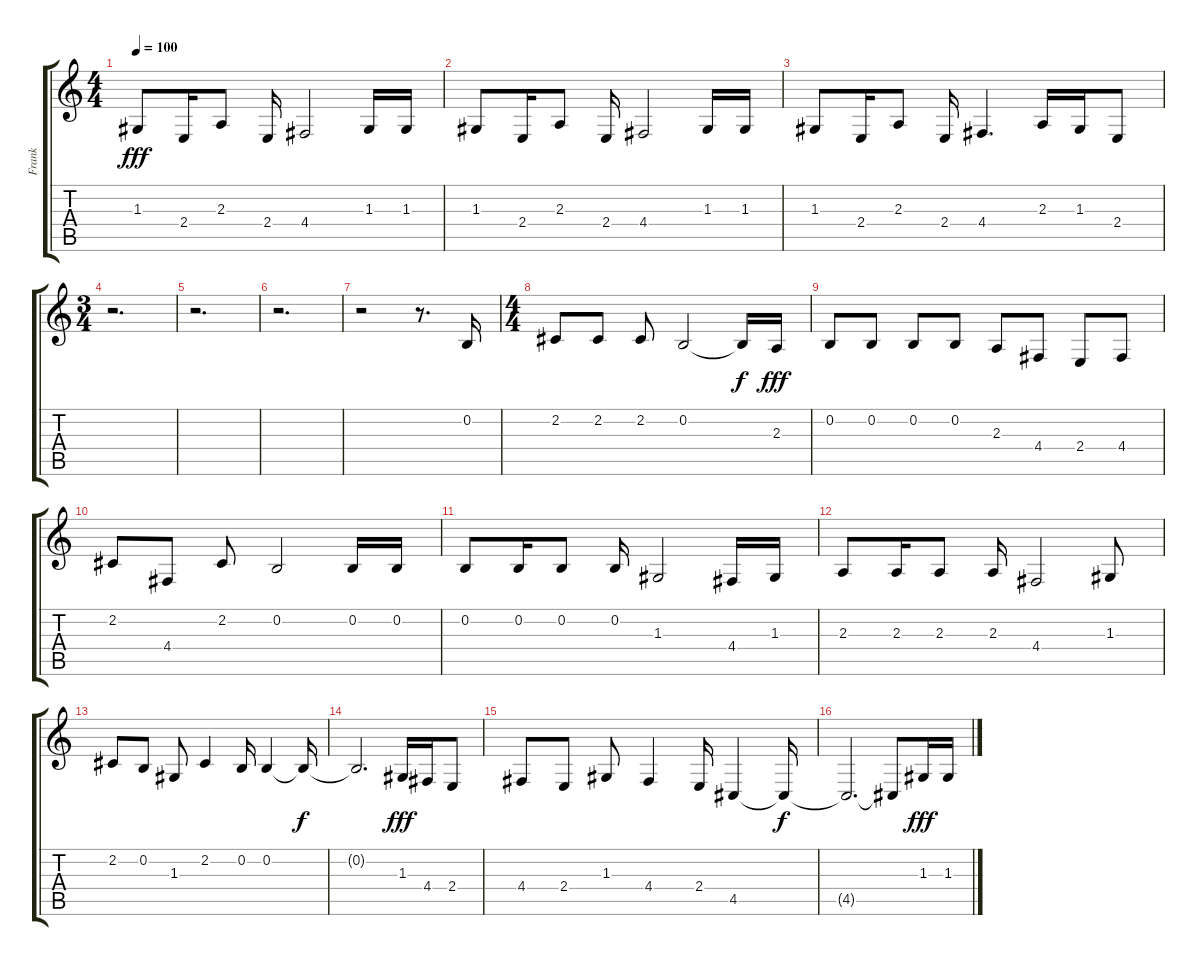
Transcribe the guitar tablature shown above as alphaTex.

\track ("Frank" "Frank") {instrument lead6voice}
\staff {score tabs}
\tuning (E4 B3 G3 D3 A2 E2) {hide}
\ts (4 4)
\tempo 100
\clef g2
\ks c
1.3.8{dy fff} 2.4.16 2.3.8 2.4.16 4.4.2 1.3.16 1.3.16 |
1.3.8 2.4.16 2.3.8 2.4.16 4.4.2 1.3.16 1.3.16 |
1.3.8 2.4.16 2.3.8 2.4.16 4.4.4{d} 2.3.16 1.3.16 2.4.8 |
\ts (3 4)
r.2{d} |
r.2{d} |
r.2{d} |
r.2 r.8{d} 0.2.16 |
\ts (4 4)
2.2.8 2.2.8 2.2.8 0.2.2 0.2{t}.16{dy f} 2.3.16{dy fff} |
0.2.8 0.2.8 0.2.8 0.2.8 2.3.8 4.4.8 2.4.8 4.4.8 |
2.2.8 4.4.8 2.2.8 0.2.2 0.2.16 0.2.16 |
0.2.8 0.2.16 0.2.8 0.2.16 1.3.2 4.4.16 1.3.16 |
2.3.8 2.3.16 2.3.8 2.3.16 4.4.2 1.3.8 |
2.2.8 0.2.8 1.3.8 2.2.4 0.2.16 0.2.4 0.2{t}.16{dy f} |
0.2{t}.2{d} 1.3.16{dy fff} 4.4.16 2.4.8 |
4.4.8 2.4.8 1.3.8 4.4.4 2.4.16 4.5.4 4.5{t}.16{dy f} |
4.5{t}.2{d} 4.5{t}.8 1.3.16{dy fff} 1.3.16
